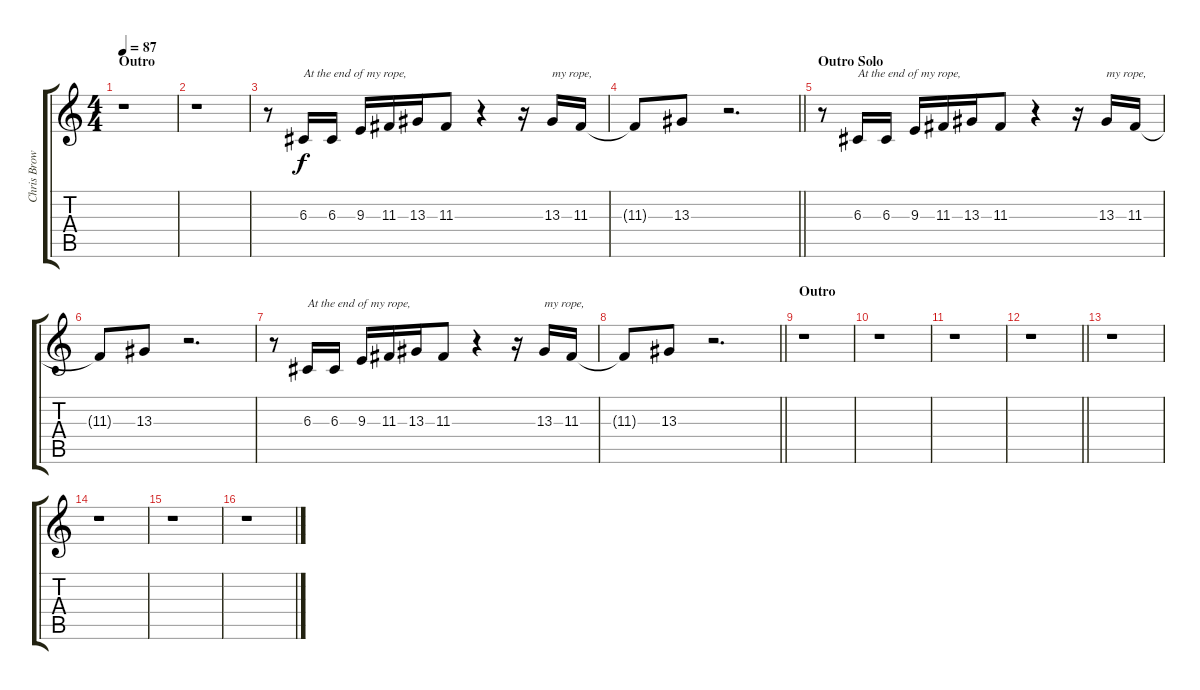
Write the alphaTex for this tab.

\track ("Chris Brown (Backing Vocals)" "Chris Brow") {instrument harmonica}
\staff {score tabs}
\tuning (E4 B3 G3 D3 A2 D2) {hide}
\ts (4 4)
\section ("" "Outro")
\tempo 87
\clef g2
\ks c
r.1{dy f} |
r.1 |
r.8 6.3.16{txt "At the end of my rope,"} 6.3.16 9.3.16 11.3.16 13.3.16 11.3.8 r.4 r.16 13.3.16{txt "my rope,"} 11.3.16 |
\barLineRight lightlight
11.3{t}.8 13.3.8 r.2{d} |
\section ("" "Outro Solo")
r.8 6.3.16{txt "At the end of my rope,"} 6.3.16 9.3.16 11.3.16 13.3.16 11.3.8 r.4 r.16 13.3.16{txt "my rope,"} 11.3.16 |
11.3{t}.8 13.3.8 r.2{d} |
r.8 6.3.16{txt "At the end of my rope,"} 6.3.16 9.3.16 11.3.16 13.3.16 11.3.8 r.4 r.16 13.3.16{txt "my rope,"} 11.3.16 |
\barLineRight lightlight
11.3{t}.8 13.3.8 r.2{d} |
\section ("" "Outro")
r.1 |
r.1 |
r.1 |
\barLineRight lightlight
r.1 |
r.1 |
r.1 |
r.1 |
r.1
